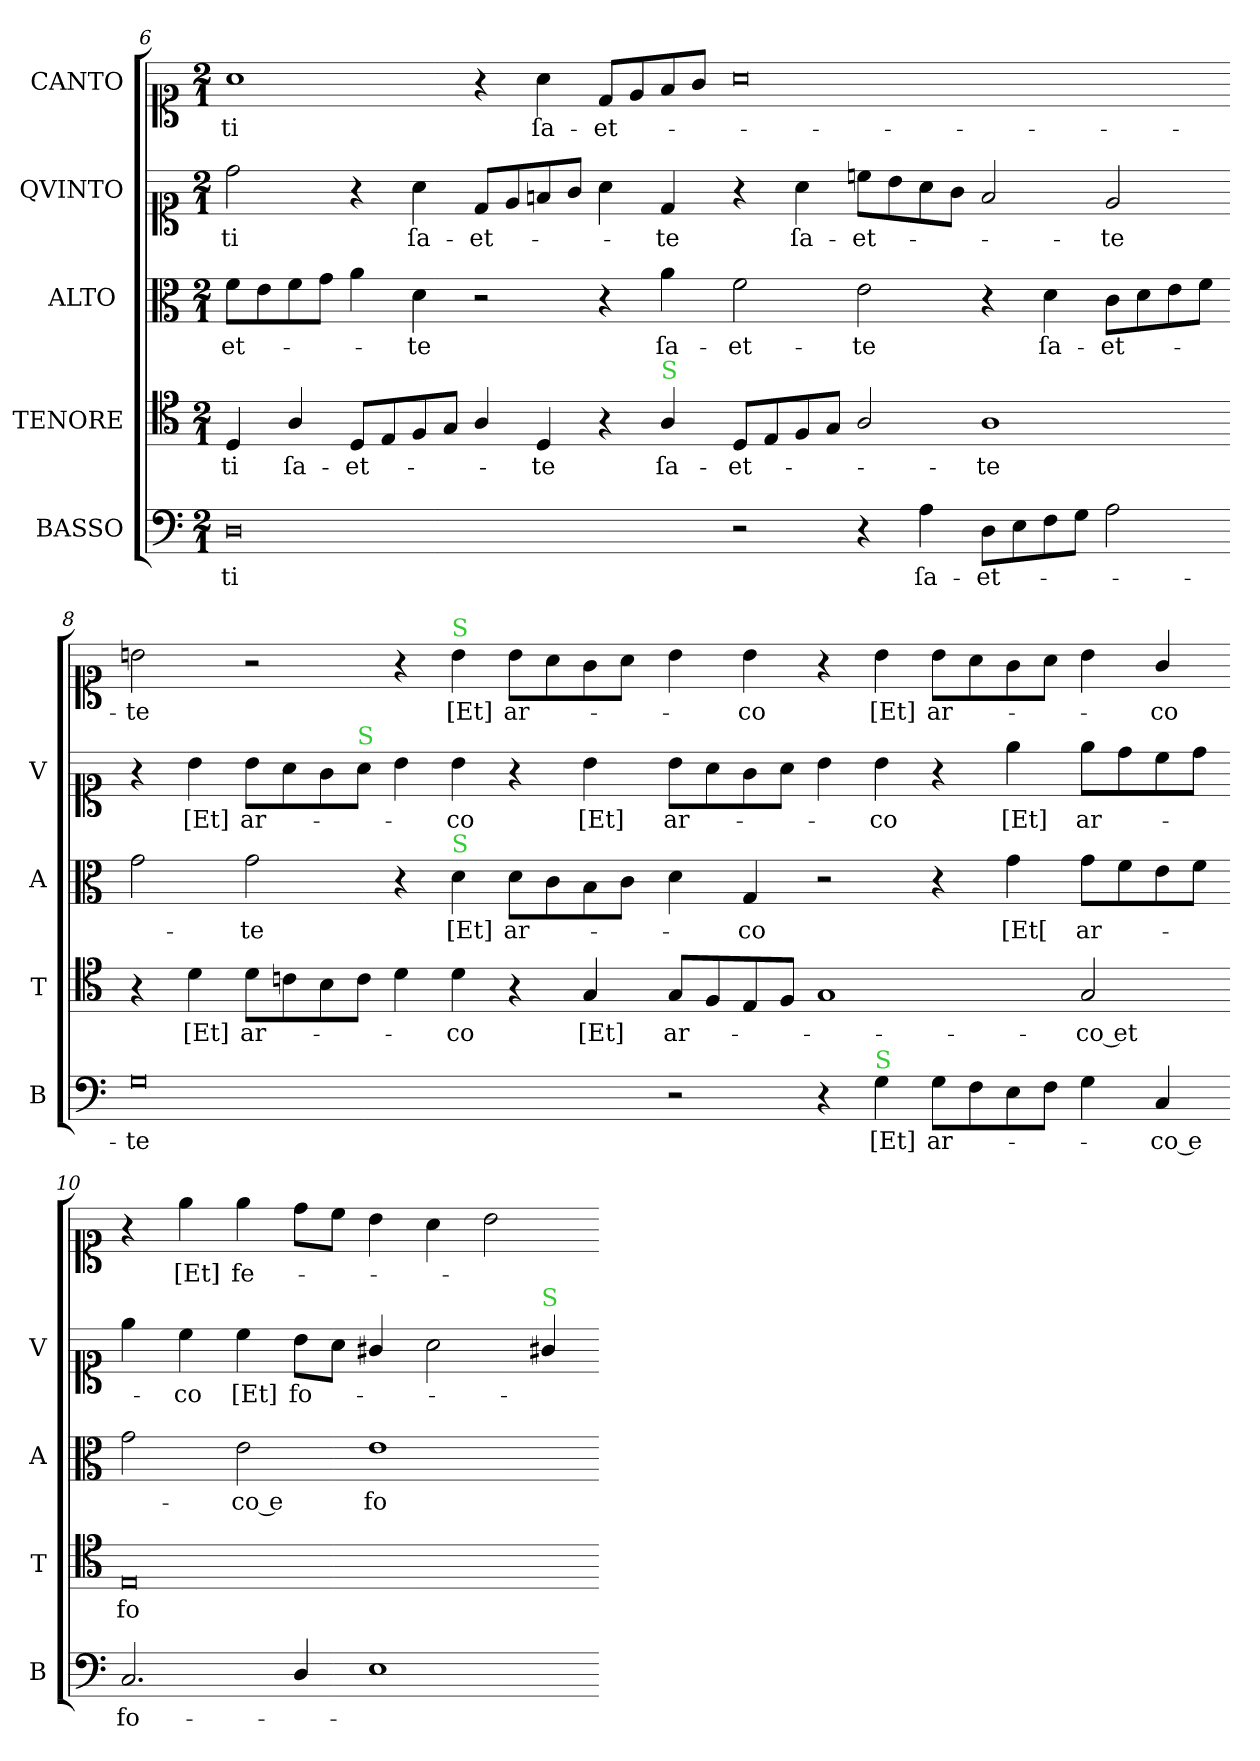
**kern	**text	**kern	**text	**kern	**text	**kern	**text	**kern	**text
*part5	*part5	*part4	*part4	*part3	*part3	*part2	*part2	*part1	*part1
*staff5	*staff5	*staff4	*staff4	*staff3	*staff3	*staff2	*staff2	*staff1	*staff1
*I"BASSO	*	*I"TENORE	*	*I"ALTO 	*	*I"QVINTO	*	*I"CANTO	*
*I'B	*	*I'T	*	*I'A	*	*I'V	*	*	*
*clefF4	*	*clefC4	*	*clefC3	*	*clefC1	*	*clefC1	*
*k[]	*	*k[]	*	*k[]	*	*k[]	*	*k[]	*
*M2/1	*	*M2/1	*	*M2/1	*	*M2/1	*	*M2/1	*
=6	=6	=6	=6	=6	=6	=6	=6	=6	=6
0D	-ti	4D/	-ti	8f\L	-et-	2dd\	-ti	1a	-ti
.	.	.	.	8e\	.	.	.	.	.
.	.	4A/	ſa-	8f\	.	.	.	.	.
.	.	.	.	8g\J	.	.	.	.	.
.	.	8D/L	-et-	4a\	.	4r	.	.	.
.	.	8E/	.	.	.	.	.	.	.
.	.	8F/	.	4d\	-te	4a\	ſa-	.	.
.	.	8G/J	.	.	.	.	.	.	.
.	.	4A/	.	2r	.	8d/L	-et-	4r	.
.	.	.	.	.	.	8e/	.	.	.
.	.	4D/	-te	.	.	8fn/	.	4a\	ſa-
.	.	.	.	.	.	8g/J	.	.	.
.	.	4r	.	4r	.	4a\	.	8d/L	-et-
.	.	.	.	.	.	.	.	8e/	.
!	!	!LO:TX:a:color=limegreen:t=S	!	!	!	!	!	!	!
!	!	!	!	!	!LO:LY:i	!	!	!	!
.	.	4A/	ſa-	4a\	ſa-	4d/	-te	8f/	.
.	.	.	.	.	.	.	.	8g/J	.
=7-	=7-	=7-	=7-	=7-	=7-	=7-	=7-	=7-	=7-
!	!	!	!	!	!LO:LY:i	!	!	!	!
2r	.	8D/L	-et-	2f\	-et-	4r	.	0a	.
.	.	8E/	.	.	.	.	.	.	.
.	.	8F/	.	.	.	4a\	ſa-	.	.
.	.	8G/J	.	.	.	.	.	.	.
!	!	!	!	!	!LO:LY:i	!	!	!	!
4r	.	2A/	.	2e\	-te	8ccn\L	-et-	.	.
.	.	.	.	.	.	8b\	.	.	.
4A\	ſa-	.	.	.	.	8a\	.	.	.
.	.	.	.	.	.	8g\J	.	.	.
8D\L	-et-	1A	-te	4r	.	2f/	.	.	.
8E\	.	.	.	.	.	.	.	.	.
8F\	.	.	.	4d\	ſa-	.	.	.	.
8G\J	.	.	.	.	.	.	.	.	.
2A\	.	.	.	8c\L	-et-	2e/	-te	.	.
.	.	.	.	8d\	.	.	.	.	.
.	.	.	.	8e\	.	.	.	.	.
.	.	.	.	8f\J	.	.	.	.	.
=8-	=8-	=8-	=8-	=8-	=8-	=8-	=8-	=8-	=8-
0G	-te	4r	.	2g\	.	4r	.	2bn\	-te
.	.	4d\	[Et]	.	.	4b\	[Et]	.	.
.	.	8d\L	ar-	2g\	-te	8b\L	ar-	2r	.
.	.	8cn\	.	.	.	8a\	.	.	.
.	.	8B\	.	.	.	8g\	.	.	.
!	!	!	!	!	!	!LO:TX:a:color=limegreen:t=S	!	!	!
.	.	8c\J	.	.	.	8a\J	.	.	.
.	.	4d\	.	4r	.	4b\	.	4r	.
!	!	!	!	!	!	!	!	!LO:TX:a:color=limegreen:t=S	!
!	!	!	!	!LO:TX:a:color=limegreen:t=S	!	!	!	!	!
.	.	4d\	-co	4d\	[Et]	4b\	-co	4b\	[Et]
.	.	4r	.	8d\L	ar-	4r	.	8b\L	ar-
.	.	.	.	8c\	.	.	.	8a\	.
!	!	!	!	!	!	!	!LO:LY:i	!	!
.	.	4G/	[Et]	8B\	.	4b\	[Et]	8g\	.
.	.	.	.	8c\J	.	.	.	8a\J	.
=9-	=9-	=9-	=9-	=9-	=9-	=9-	=9-	=9-	=9-
!	!	!	!	!	!	!	!LO:LY:i	!	!
2r	.	8G/L	ar-	4d\	.	8b\L	ar-	4b\	.
.	.	8F/	.	.	.	8a\	.	.	.
.	.	8E/	.	4G/	-co	8g\	.	4b\	-co
.	.	8F/J	.	.	.	8a\J	.	.	.
4r	.	1G	.	2r	.	4b\	.	4r	.
!LO:TX:a:color=limegreen:t=S	!	!	!	!	!	!	!	!	!
!	!	!	!	!	!	!	!LO:LY:i	!	!
4G\	[Et]	.	.	.	.	4b\	-co	4b\	[Et]
8G\L	ar-	.	.	4r	.	4r	.	8b\L	ar-
8F\	.	.	.	.	.	.	.	8a\	.
8E\	.	.	.	4g\	[Et[	4ee\	[Et]	8g\	.
8F\J	.	.	.	.	.	.	.	8a\J	.
4G\	.	2G/	-co et	8g\L	ar-	8ee\L	ar-	4b\	.
.	.	.	.	8f\	.	8dd\	.	.	.
4C/	-co e	.	.	8e\	.	8cc\	.	4g/	-co
.	.	.	.	8f\J	.	8dd\J	.	.	.
=10-	=10-	=10-	=10-	=10-	=10-	=10-	=10-	=10-	=10-
2.C/	fo-	0E	fo-	2g\	.	4ee\	.	4r	.
.	.	.	.	.	.	4cc\	-co	4ee\	[Et]
.	.	.	.	2e\	-co e	4cc\	[Et]	4ee\	fe-
4D/	.	.	.	.	.	8b\L	fo-	8dd\L	.
.	.	.	.	.	.	8a\J	.	8cc\J	.
1E	.	.	.	1e	fo-	4g#X/	.	4b\	.
.	.	.	.	.	.	2a\	.	4a\	.
.	.	.	.	.	.	.	.	2b\	.
!	!	!	!	!	!	!LO:TX:a:color=limegreen:t=S	!	!	!
.	.	.	.	.	.	4g#X/	.	.	.
=-	=-	=-	=-	=-	=-	=-	=-	=-	=-
*-	*-	*-	*-	*-	*-	*-	*-	*-	*-
